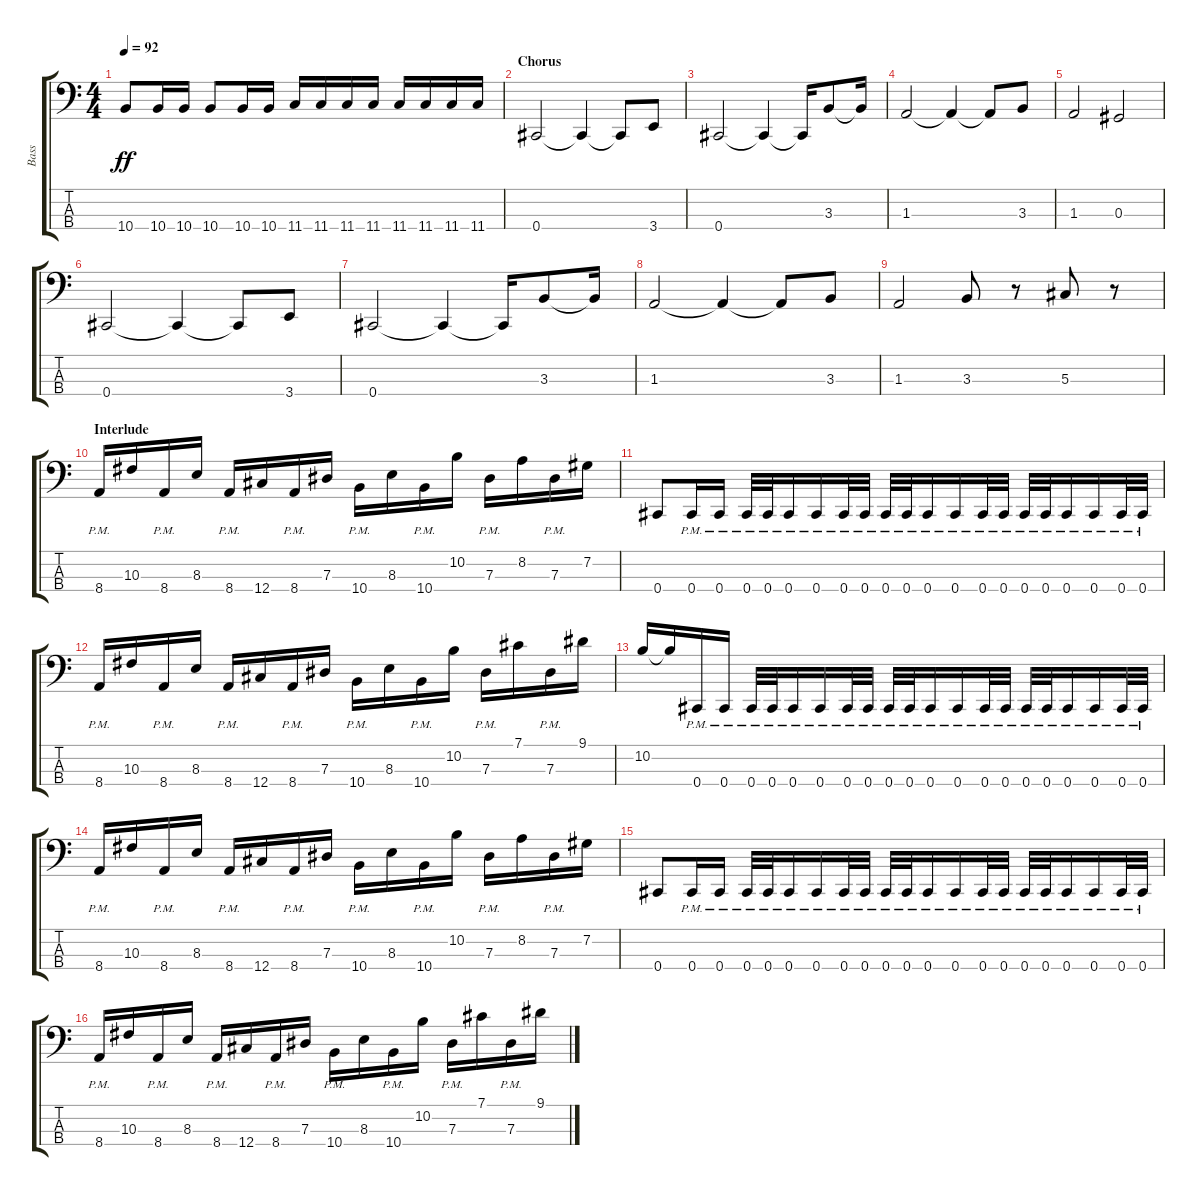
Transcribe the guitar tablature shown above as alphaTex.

\track ("Bass" "Bass") {instrument electricbassfinger}
\staff {score tabs}
\tuning (Gb2 Db2 Ab1 Db1) {hide}
\ts (4 4)
\tempo 92
\clef f4
\ks c
10.4.8{dy ff} 10.4.16 10.4.16 10.4.8 10.4.16 10.4.16 11.4.16 11.4.16 11.4.16 11.4.16 11.4.16 11.4.16 11.4.16 11.4.16 |
\section ("" "Chorus")
0.4.2 0.4{t}.4 0.4{t}.8 3.4.8 |
0.4.2 0.4{t}.4 0.4{t}.16 3.3.8 3.3{t}.16 |
1.3.2 1.3{t}.4 1.3{t}.8 3.3.8 |
1.3.2 0.3.2 |
0.4.2 0.4{t}.4 0.4{t}.8 3.4.8 |
0.4.2 0.4{t}.4 0.4{t}.16 3.3.8 3.3{t}.16 |
1.3.2 1.3{t}.4 1.3{t}.8 3.3.8 |
1.3.2 3.3.8 r.8 5.3.8 r.8 |
\section ("" "Interlude")
8.4{pm}.16 10.3.16 8.4{pm}.16 8.3.16 8.4{pm}.16 12.4.16 8.4{pm}.16 7.3.16 10.4{pm}.16 8.3.16 10.4{pm}.16 10.2.16 7.3{pm}.16 8.2.16 7.3{pm}.16 7.2.16 |
0.4.8 0.4{pm}.16 0.4{pm}.16 0.4{pm}.32 0.4{pm}.32 0.4{pm}.16 0.4{pm}.16 0.4{pm}.32 0.4{pm}.32 0.4{pm}.32 0.4{pm}.32 0.4{pm}.16 0.4{pm}.16 0.4{pm}.32 0.4{pm}.32 0.4{pm}.32 0.4{pm}.32 0.4{pm}.16 0.4{pm}.16 0.4{pm}.32 0.4{pm}.32 |
8.4{pm}.16 10.3.16 8.4{pm}.16 8.3.16 8.4{pm}.16 12.4.16 8.4{pm}.16 7.3.16 10.4{pm}.16 8.3.16 10.4{pm}.16 10.2.16 7.3{pm}.16 7.1.16 7.3{pm}.16 9.1.16 |
10.2.16 10.2{t}.16 0.4{pm}.16 0.4{pm}.16 0.4{pm}.32 0.4{pm}.32 0.4{pm}.16 0.4{pm}.16 0.4{pm}.32 0.4{pm}.32 0.4{pm}.32 0.4{pm}.32 0.4{pm}.16 0.4{pm}.16 0.4{pm}.32 0.4{pm}.32 0.4{pm}.32 0.4{pm}.32 0.4{pm}.16 0.4{pm}.16 0.4{pm}.32 0.4{pm}.32 |
8.4{pm}.16 10.3.16 8.4{pm}.16 8.3.16 8.4{pm}.16 12.4.16 8.4{pm}.16 7.3.16 10.4{pm}.16 8.3.16 10.4{pm}.16 10.2.16 7.3{pm}.16 8.2.16 7.3{pm}.16 7.2.16 |
0.4.8 0.4{pm}.16 0.4{pm}.16 0.4{pm}.32 0.4{pm}.32 0.4{pm}.16 0.4{pm}.16 0.4{pm}.32 0.4{pm}.32 0.4{pm}.32 0.4{pm}.32 0.4{pm}.16 0.4{pm}.16 0.4{pm}.32 0.4{pm}.32 0.4{pm}.32 0.4{pm}.32 0.4{pm}.16 0.4{pm}.16 0.4{pm}.32 0.4{pm}.32 |
8.4{pm}.16 10.3.16 8.4{pm}.16 8.3.16 8.4{pm}.16 12.4.16 8.4{pm}.16 7.3.16 10.4{pm}.16 8.3.16 10.4{pm}.16 10.2.16 7.3{pm}.16 7.1.16 7.3{pm}.16 9.1.16
